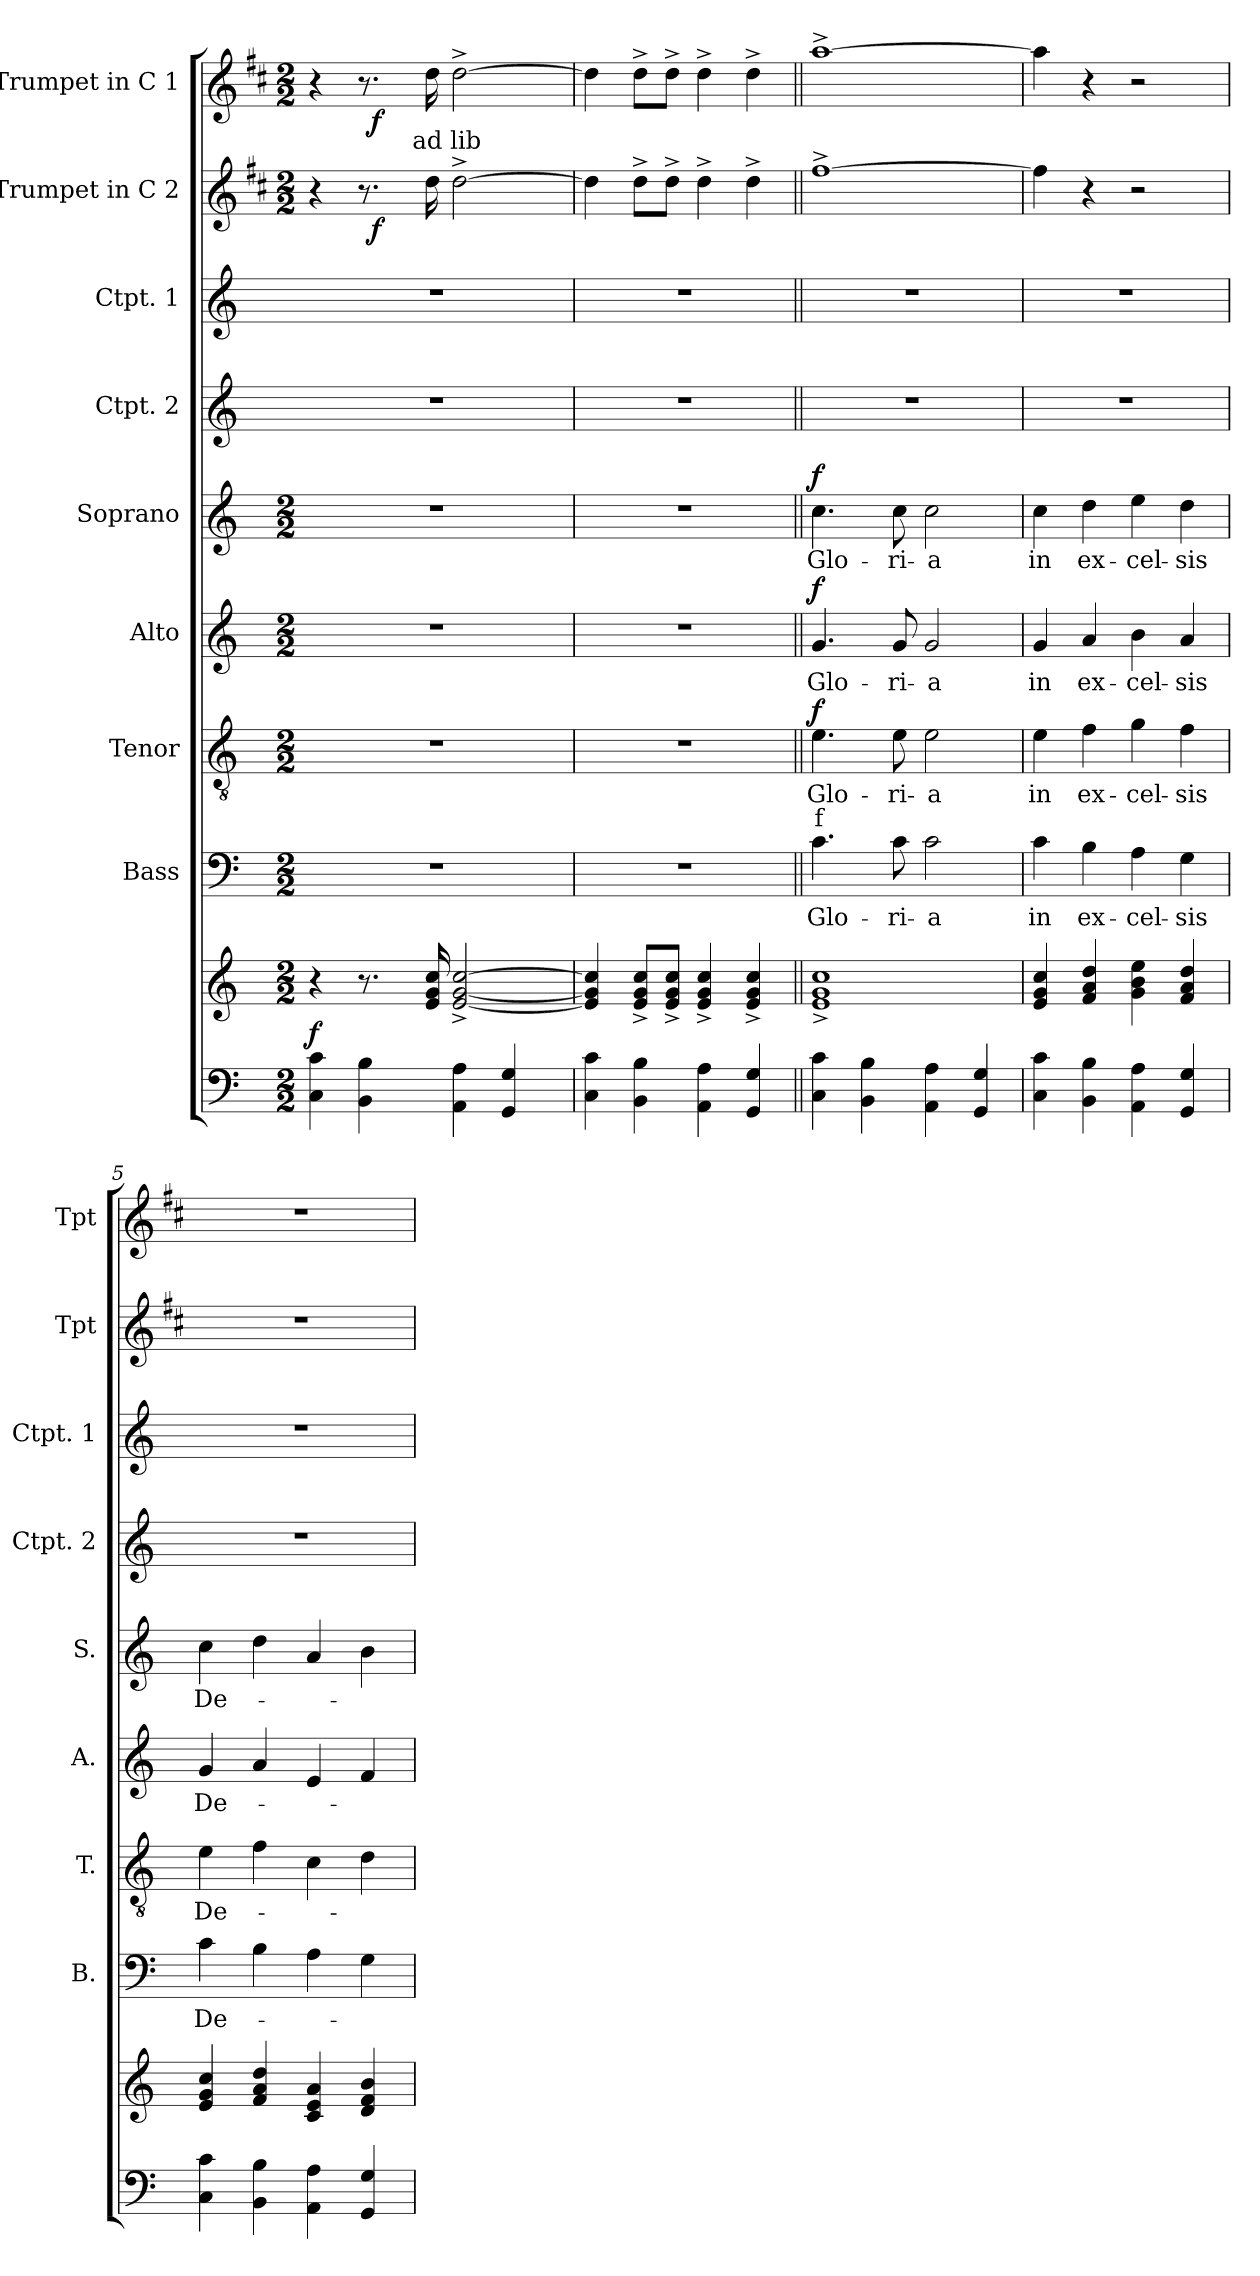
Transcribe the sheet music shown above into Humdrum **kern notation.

**kern	**dynam	**kern	**kern	**text	**kern	**text	**text	**dynam	**kern	**text	**dynam	**kern	**text	**dynam	**kern	**kern	**kern	**dynam	**kern	**dynam
*part10	*part10	*part9	*part8	*part8	*part7	*part7	*part7	*part7	*part6	*part6	*part6	*part5	*part5	*part5	*part4	*part3	*part2	*part2	*part1	*part1
*staff10	*staff10	*staff9	*staff8	*staff8	*staff7	*staff7	*staff7	*staff7	*staff6	*staff6	*staff6	*staff5	*staff5	*staff5	*staff4	*staff3	*staff2	*staff2	*staff1	*staff1
*	*	*	*I"Bass	*	*I"Tenor	*	*	*	*I"Alto	*	*	*I"Soprano	*	*	*I"Ctpt. 2	*I"Ctpt. 1	*I"Trumpet in C 2	*	*I"Trumpet in C 1	*
*	*	*	*I'B.	*	*I'T.	*	*	*	*I'A.	*	*	*I'S.	*	*	*I'Ctpt. 2	*I'Ctpt. 1	*I'Tpt	*	*I'Tpt	*
*clefF4	*	*clefG2	*clefF4	*	*clefGv2	*	*	*	*clefG2	*	*	*clefG2	*	*	*clefG2	*clefG2	*clefG2	*	*clefG2	*
*	*	*	*	*	*	*	*	*	*	*	*	*	*	*	*	*	*ITrd1c2	*	*ITrd1c2	*
*k[]	*	*k[]	*k[]	*	*k[]	*	*	*	*k[]	*	*	*k[]	*	*	*k[]	*k[]	*k[]	*	*k[]	*
*C:	*	*C:	*C:	*	*C:	*	*	*	*C:	*	*	*C:	*	*	*C:	*C:	*C:	*	*C:	*
*M2/2	*	*M2/2	*M2/2	*	*M2/2	*	*	*	*M2/2	*	*	*M2/2	*	*	*	*	*M2/2	*	*M2/2	*
=1	=1	=1	=1	=1	=1	=1	=1	=1	=1	=1	=1	=1	=1	=1	=1	=1	=1	=1	=1	=1
!	!LO:DY:a	!	!	!	!	!	!	!	!	!	!	!	!	!	!	!	!	!	!	!
*	*	*	*	*	*	*	*	*	*	*	*	*	*	*	*	*	*^	*	*^	*
*	*	*	*	*	*	*	*	*	*	*	*	*	*	*	*	*	*	*^	*	*	*	*
4C\ 4c\	f	4r	1r	.	1r	.	.	.	1r	.	.	1r	.	.	1r	1r	4r	4ryy	4ryy	.	4r	4ryy	.
4BB\ 4B\	.	8.r	.	.	.	.	.	.	.	.	.	.	.	.	.	.	8.r	32ryy	8ryy	.	8.r	32ryy	.
!	!	!	!	!	!	!	!	!	!	!	!	!	!	!	!	!	!	!	!	!LO:DY:b	!	!	!LO:DY:b
.	.	.	.	.	.	.	.	.	.	.	.	.	.	.	.	.	.	2ryy	.	f	.	2ryy	f
.	.	.	.	.	.	.	.	.	.	.	.	.	.	.	.	.	.	.	32ryy	.	.	.	.
!	!	!	!	!	!	!	!	!	!	!	!	!	!	!	!	!	!	!	!LO:TX:a:t=ad lib	!	!	!	!
.	.	.	.	.	.	.	.	.	.	.	.	.	.	.	.	.	.	.	2ryy	.	.	.	.
.	.	16e/ 16g/ 16cc/	.	.	.	.	.	.	.	.	.	.	.	.	.	.	16cc\	.	.	.	16cc\	.	.
4AA\ 4A\	.	[<2e/^< [<2g/^< [>2cc/^<	.	.	.	.	.	.	.	.	.	.	.	.	.	.	[>2cc^>\	.	.	.	[>2cc^>\	.	.
4GG/ 4G/	.	.	.	.	.	.	.	.	.	.	.	.	.	.	.	.	.	.	.	.	.	.	.
.	.	.	.	.	.	.	.	.	.	.	.	.	.	.	.	.	.	8..ryy	.	.	.	8..ryy	.
.	.	.	.	.	.	.	.	.	.	.	.	.	.	.	.	.	.	.	16.ryy	.	.	.	.
*	*	*	*	*	*	*	*	*	*	*	*	*	*	*	*	*	*v	*v	*v	*	*	*	*
*	*	*	*	*	*	*	*	*	*	*	*	*	*	*	*	*	*	*	*v	*v	*
=2	=2	=2	=2	=2	=2	=2	=2	=2	=2	=2	=2	=2	=2	=2	=2	=2	=2	=2	=2	=2
4C\ 4c\	.	4e/] 4g/] 4cc/]	1r	.	1r	.	.	.	1r	.	.	1r	.	.	1r	1r	4cc\]	.	4cc\]	.
4BB\ 4B\	.	8e/^< 8g/^< 8cc/^<L	.	.	.	.	.	.	.	.	.	.	.	.	.	.	8cc^>\L	.	8cc^>\L	.
.	.	8e/^< 8g/^< 8cc/^<J	.	.	.	.	.	.	.	.	.	.	.	.	.	.	8cc^>\J	.	8cc^>\J	.
4AA\ 4A\	.	4e/^< 4g/^< 4cc/^<	.	.	.	.	.	.	.	.	.	.	.	.	.	.	4cc^>\	.	4cc^>\	.
4GG/ 4G/	.	4e/^< 4g/^< 4cc/^<	.	.	.	.	.	.	.	.	.	.	.	.	.	.	4cc^>\	.	4cc^>\	.
=3||	=3||	=3||	=3||	=3||	=3||	=3||	=3||	=3||	=3||	=3||	=3||	=3||	=3||	=3||	=3||	=3||	=3||	=3||	=3||	=3||
!	!	!	!	!LO:LY:b	!	!LO:LY:b	!LO:LY:b	!LO:DY:a	!	!LO:LY:b	!LO:DY:a	!	!LO:LY:b	!LO:DY:a	!	!	!	!	!	!
4C\ 4c\	.	1e^< 1g^< 1cc^<	4.c\	Glo-	4.e\	Glo-	f	f	4.g/	Glo-	f	4.cc\	Glo-	f	1r	1r	[>1ee^>	.	[>1gg^>	.
4BB\ 4B\	.	.	.	.	.	.	.	.	.	.	.	.	.	.	.	.	.	.	.	.
!	!	!	!	!LO:LY:b	!	!LO:LY:b	!	!	!	!LO:LY:b	!	!	!LO:LY:b	!	!	!	!	!	!	!
.	.	.	8c\	-ri-	8e\	-ri-	.	.	8g/	-ri-	.	8cc\	-ri-	.	.	.	.	.	.	.
!	!	!	!	!LO:LY:b	!	!LO:LY:b	!	!	!	!LO:LY:b	!	!	!LO:LY:b	!	!	!	!	!	!	!
4AA\ 4A\	.	.	2c\	-a	2e\	-a	.	.	2g/	-a	.	2cc\	-a	.	.	.	.	.	.	.
4GG/ 4G/	.	.	.	.	.	.	.	.	.	.	.	.	.	.	.	.	.	.	.	.
=4	=4	=4	=4	=4	=4	=4	=4	=4	=4	=4	=4	=4	=4	=4	=4	=4	=4	=4	=4	=4
!	!	!	!	!LO:LY:b	!	!LO:LY:b	!	!	!	!LO:LY:b	!	!	!LO:LY:b	!	!	!	!	!	!	!
4C\ 4c\	.	4e/ 4g/ 4cc/	4c\	in	4e\	in	.	.	4g/	in	.	4cc\	in	.	1r	1r	4ee\]	.	4gg\]	.
!	!	!	!	!LO:LY:b	!	!LO:LY:b	!	!	!	!LO:LY:b	!	!	!LO:LY:b	!	!	!	!	!	!	!
4BB\ 4B\	.	4f/ 4a/ 4dd/	4B\	ex-	4f\	ex-	.	.	4a/	ex-	.	4dd\	ex-	.	.	.	4r	.	4r	.
!	!	!	!	!LO:LY:b	!	!LO:LY:b	!	!	!	!LO:LY:b	!	!	!LO:LY:b	!	!	!	!	!	!	!
4AA\ 4A\	.	4g\ 4b\ 4ee\	4A\	-cel-	4g\	-cel-	.	.	4b\	-cel-	.	4ee\	-cel-	.	.	.	2r	.	2r	.
!	!	!	!	!LO:LY:b	!	!LO:LY:b	!	!	!	!LO:LY:b	!	!	!LO:LY:b	!	!	!	!	!	!	!
4GG/ 4G/	.	4f/ 4a/ 4dd/	4G\	-sis	4f\	-sis	.	.	4a/	-sis	.	4dd\	-sis	.	.	.	.	.	.	.
=5	=5	=5	=5	=5	=5	=5	=5	=5	=5	=5	=5	=5	=5	=5	=5	=5	=5	=5	=5	=5
!	!	!	!	!LO:LY:b	!	!LO:LY:b	!	!	!	!LO:LY:b	!	!	!LO:LY:b	!	!	!	!	!	!	!
4C\ 4c\	.	4e/ 4g/ 4cc/	4c\	De-	4e\	De-	.	.	4g/	De-	.	4cc\	De-	.	1r	1r	1r	.	1r	.
4BB\ 4B\	.	4f/ 4a/ 4dd/	4B\	.	4f\	.	.	.	4a/	.	.	4dd\	.	.	.	.	.	.	.	.
4AA\ 4A\	.	4c/ 4e/ 4a/	4A\	.	4c\	.	.	.	4e/	.	.	4a/	.	.	.	.	.	.	.	.
4GG/ 4G/	.	4d/ 4f/ 4b/	4G\	.	4d\	.	.	.	4f/	.	.	4b\	.	.	.	.	.	.	.	.
=	=	=	=	=	=	=	=	=	=	=	=	=	=	=	=	=	=	=	=	=
*-	*-	*-	*-	*-	*-	*-	*-	*-	*-	*-	*-	*-	*-	*-	*-	*-	*-	*-	*-	*-
